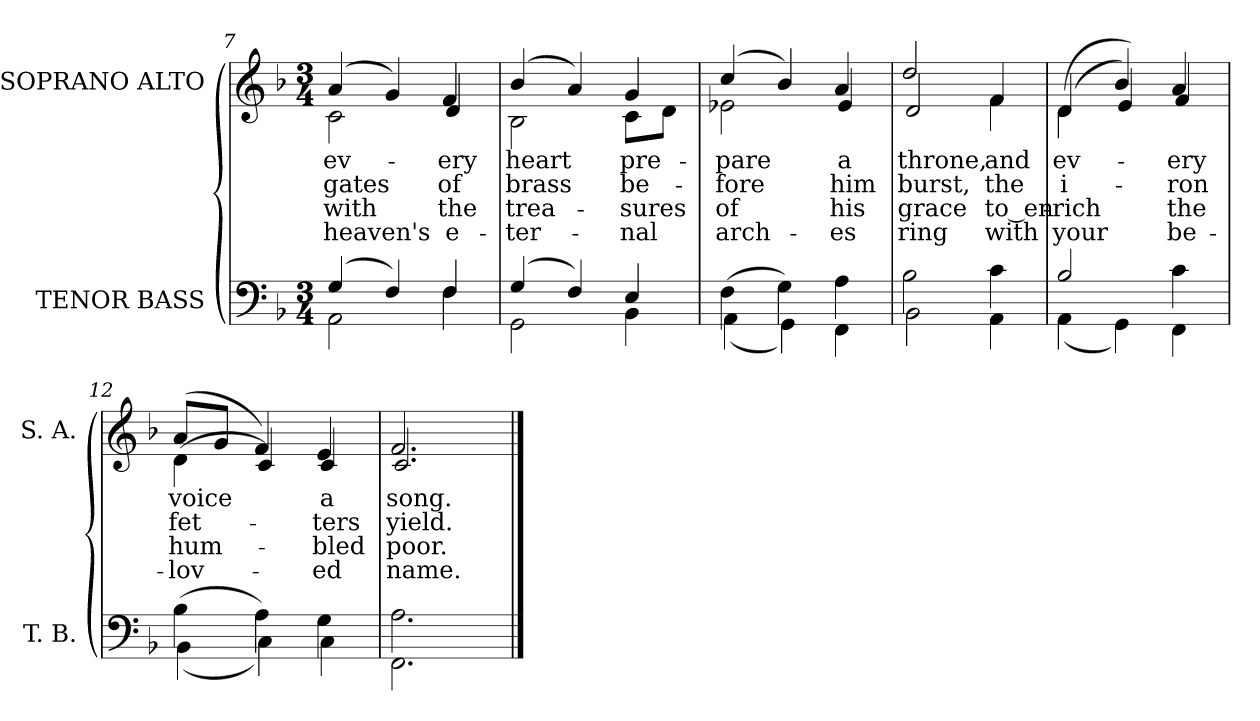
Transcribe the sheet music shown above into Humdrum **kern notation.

**kern	**kern	**text	**text	**text	**text
*part2	*part1	*part1	*part1	*part1	*part1
*staff2	*staff1	*staff1	*staff1	*staff1	*staff1
*I"TENOR BASS	*I"SOPRANO ALTO	*	*	*	*
*I'T. B.	*I'S. A.	*	*	*	*
*clefF4	*clefG2	*	*	*	*
*k[b-]	*k[b-]	*	*	*	*
*F:	*F:	*	*	*	*
*M3/4	*M3/4	*	*	*	*
=7	=7	=7	=7	=7	=7
*^	*	*	*	*	*
!	!	!	!LO:LY:b:color=#000000	!LO:LY:b:color=#000000	!LO:LY:b:color=#000000	!LO:LY:b:color=#000000
*	*	*^	*	*	*	*
(4Gi/	2AAi\	(4ai/	2ci\	ev-	gates	with	heaven's
4Fi/)	.	4gi/)	.	.	.	.	.
!	!	!	!	!LO:LY:b:color=#000000	!LO:LY:b:color=#000000	!LO:LY:b:color=#000000	!LO:LY:b:color=#000000
4Fi/	4Fi\	4fi/	4di/	-ery	of	the	e-
=8	=8	=8	=8	=8	=8	=8	=8
!	!	!	!	!LO:LY:b:color=#000000	!LO:LY:b:color=#000000	!LO:LY:b:color=#000000	!LO:LY:b:color=#000000
(4Gi/	2GGi\	(4b-i/	2B-i\	heart	brass	trea-	-ter-
4Fi/)	.	4ai/)	.	.	.	.	.
!	!	!	!	!LO:LY:b:color=#000000	!LO:LY:b:color=#000000	!LO:LY:b:color=#000000	!LO:LY:b:color=#000000
4Ei/	4BB-i\	4gi/	8ci\L	pre-	be-	-sures	-nal
.	.	.	8di\J	.	.	.	.
!!LO:LB:g=z	!!
=9	=9	=9	=9	=9	=9	=9	=9
!	!	!	!	!LO:LY:b:color=#000000	!LO:LY:b:color=#000000	!LO:LY:b:color=#000000	!LO:LY:b:color=#000000
(4Fi\	(4AAi\	(4cci/	2e-Xi\	-pare	-fore	of	arch-
4Gi\)	4GGi\)	4b-i/)	.	.	.	.	.
!	!	!	!	!LO:LY:b:color=#000000	!LO:LY:b:color=#000000	!LO:LY:b:color=#000000	!LO:LY:b:color=#000000
4Ai\	4FFi\	4ai/	4e-i/	a	him	his	-es
=10	=10	=10	=10	=10	=10	=10	=10
!	!	!	!	!LO:LY:b:color=#000000	!LO:LY:b:color=#000000	!LO:LY:b:color=#000000	!LO:LY:b:color=#000000
2B-i\	2BB-i\	2ddi/	2di/	throne,	burst,	grace	ring
!	!	!	!	!LO:LY:b:color=#000000	!LO:LY:b:color=#000000	!LO:LY:b:color=#000000	!LO:LY:b:color=#000000
4ci\	4AAi\	4fi/	4fi\	and	the	to_en-	with
=11	=11	=11	=11	=11	=11	=11	=11
!	!	!	!	!LO:LY:b:color=#000000	!LO:LY:b:color=#000000	!LO:LY:b:color=#000000	!LO:LY:b:color=#000000
2B-i/	(4AAi\	(4di/	(4di\	ev-	i-	-rich	your
.	4GGi\)	4b-i/)	4ei/)	.	.	.	.
!	!	!	!	!LO:LY:b:color=#000000	!LO:LY:b:color=#000000	!LO:LY:b:color=#000000	!LO:LY:b:color=#000000
4ci\	4FFi\	4ai/	4fi/	-ery	-ron	the	be-
=12	=12	=12	=12	=12	=12	=12	=12
!	!	!	!	!LO:LY:b:color=#000000	!LO:LY:b:color=#000000	!LO:LY:b:color=#000000	!LO:LY:b:color=#000000
(4B-i\	(4BB-i\	(8ai/L	(4di\	voice	fet-	hum-	-lov-
.	.	8gi/J	.	.	.	.	.
4Ai\)	4Ci\)	4fi/)	4ci/)	.	.	.	.
!	!	!	!	!LO:LY:b:color=#000000	!LO:LY:b:color=#000000	!LO:LY:b:color=#000000	!LO:LY:b:color=#000000
4Gi\	4Ci\	4ei/	4ci/	a	-ters	-bled	-ed
=13	=13	=13	=13	=13	=13	=13	=13
!	!	!	!	!LO:LY:b:color=#000000	!LO:LY:b:color=#000000	!LO:LY:b:color=#000000	!LO:LY:b:color=#000000
2.Ai\	2.FFi\	2.fi/	2.ci/	song.	yield.	poor.	name.
*v	*v	*	*	*	*	*	*
*	*v	*v	*	*	*	*
==	==	==	==	==	==
*-	*-	*-	*-	*-	*-
